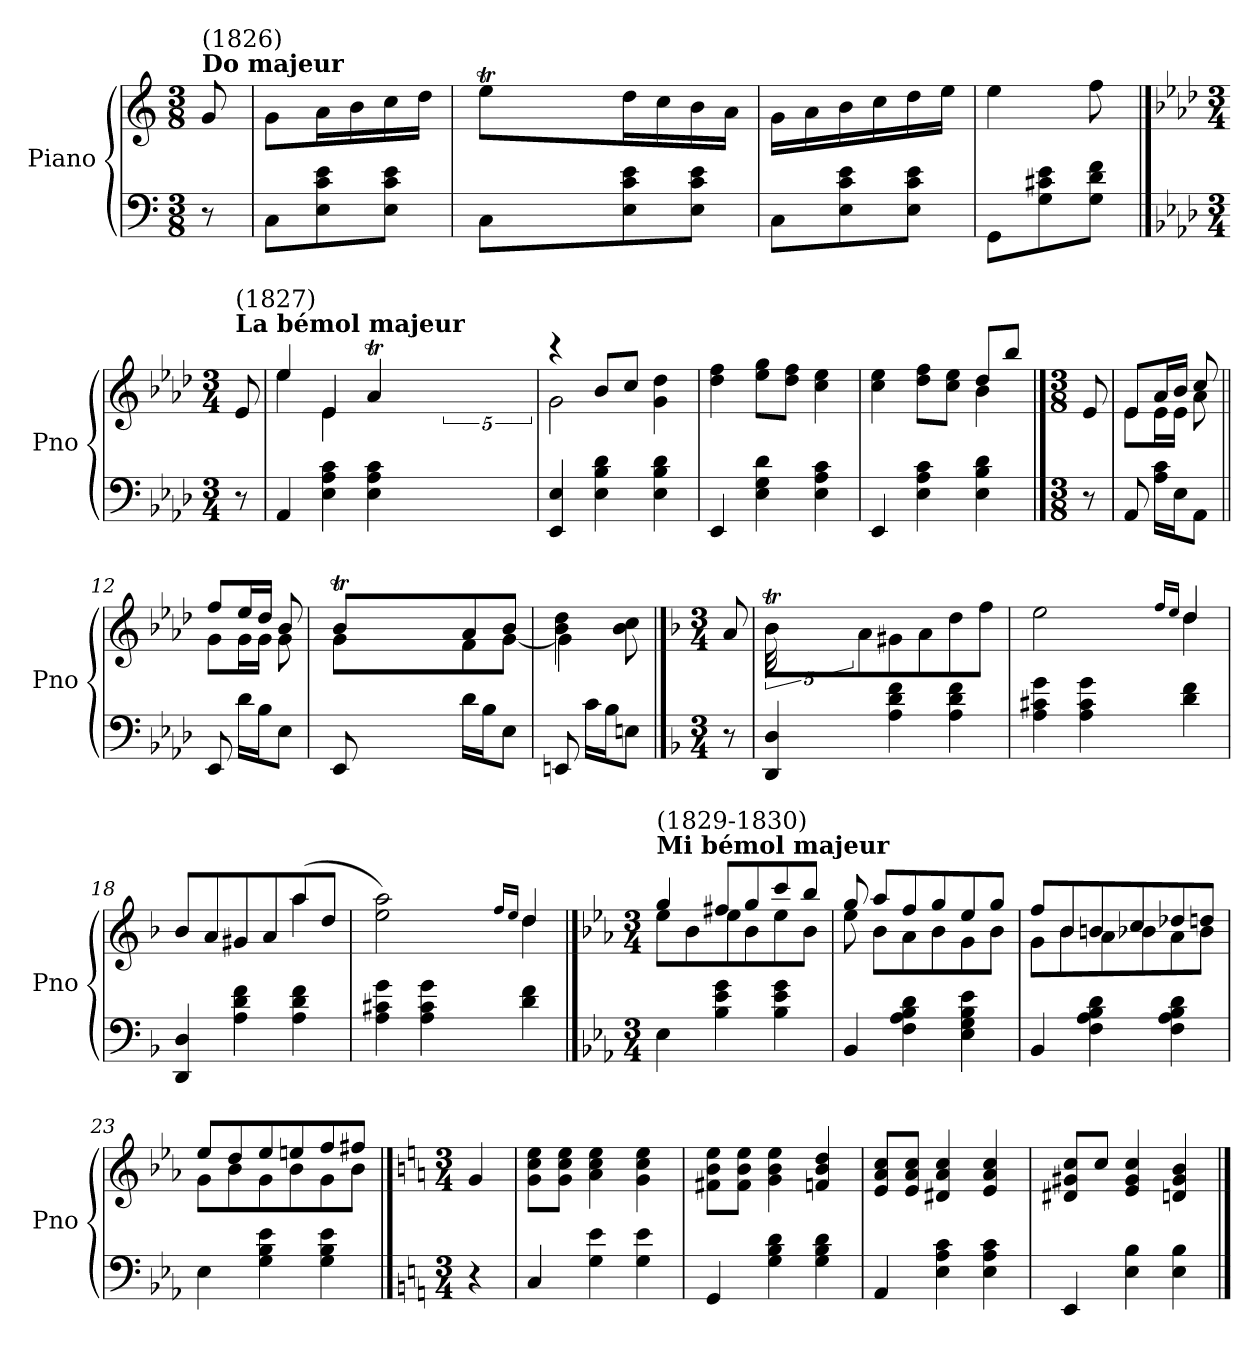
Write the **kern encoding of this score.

**kern	**kern
*part1	*part1
*staff2	*staff1
*I"Piano	*
*I'Pno	*
*clefF4	*clefG2
*k[]	*k[]
*M3/8	*M3/8
=	=
!	!LO:TX:a:B:t=Do majeur
!	!LO:TX:a:t=(1826)
8r	8g/
=1	=1
8C\L	8g\L
8E\ 8ci\ 8e\	16a\L
.	16b\
8E\ 8c\ 8e\J	16cc\
.	16dd\JJ
=2	=2
*	*^
!	!	!LO:N:vis=32
8C\L	8eet\L	960%17eeyy
!	!	!LO:N:vis=32
.	.	960%17ffyy
!	!	!LO:N:vis=32
.	.	960%17eeyy
!	!	!LO:N:vis=32
.	.	960%17ffyy
!	!	!LO:N:vis=32
.	.	960%17eeyy
!	!	!LO:N:vis=32
.	.	960%17ffyy
!	!	!LO:N:vis=32
.	.	960%17eeyy
.	.	960%241ryy
8E\ 8ci\ 8e\	16dd\L	.
.	16cc\	.
8E\ 8c\ 8e\J	16b\	.
.	16a\JJ	.
*	*v	*v
=3	=3
8C\L	16g\LL
.	16a\
8E\ 8ci\ 8e\	16b\
.	16cc\
8E\ 8c\ 8e\J	16dd\
.	16ee\JJ
=4	=4
8GG\L	4ee\
8G\ 8c#X\ 8e\	.
8G\ 8d\ 8f\J	8ff\
!!LO:LB:g=z
==5	==5
*k[b-e-a-d-]	*k[b-e-a-d-]
*M3/4	*M3/4
!	!LO:TX:a:B:t=La bémol majeur
!	!LO:TX:a:t=(1827)
8r	8e-/
=6	=6
*	*^
4AA-/	4ee-\	4ee-/
4E-\ 4A-\ 4c\	4e-/	4e-\
4E-\ 4A-\ 4c\	4a-T/	32a-yy
.	.	32b-yy
.	.	32a-yy
.	.	32b-yy
.	.	40a-yy
.	.	40b-yy
.	.	40a-yy
.	.	40b-yy
.	.	40a-yy
=7	=7	=7
4EE-/ 4E-/	2g\	4rccc
4E-\ 4B-\ 4d-\	.	8b-/L
.	.	8cc/J
4E-\ 4B-\ 4d-\	4g\ 4dd-\	4ryy
*	*v	*v
=8	=8
4EE-/	4dd-\ 4ff\
4E-\ 4G\ 4d-\	8ee-\ 8gg\L
.	8dd-\ 8ff\J
4E-\ 4A-\ 4c\	4cc\ 4ee-\
=9	=9
*	*^
4EE-/	4cc\ 4ee-\	2ryy
4E-\ 4A-\ 4c\	8dd-\ 8ff\L	.
.	8cc\ 8ee-\J	.
4E-\ 4B-\ 4d-\	4b-\	8dd-/L
.	.	8bb-/J
*	*v	*v
!!LO:LB:g=z
==10	==10
*M3/8	*M3/8
*	*^
!	!LO:TX:a:B:t=La bémol majeur	!
!	!LO:TX:a:t=(1829-1830)	!
*	*v	*v
8r	8e-/
=11	=11
*	*^
8AA-/	8e-/L	8e-\L
16A-\ 16c\LL	16a-/L	16e-\L
16E-\J	16b-/JJ	16e-\JJ
8AA-\J	8cc/	8a-\
=12||	=12||	=12||
8EE-/	8ff/L	8g\L
16d-\LL	16ee-/L	16g\L
16B-\J	16dd-/JJ	16g\JJ
8E-\J	8b-/	8g\
=13	=13	=13
*	*	*^
!	!	!	!LO:N:vis=32
8EE-/	8b-T/L	8g\L	960%17b-yy
!	!	!	!LO:N:vis=32
.	.	.	960%17ccyy
!	!	!	!LO:N:vis=32
.	.	.	960%17b-yy
!	!	!	!LO:N:vis=32
.	.	.	960%17ccyy
!	!	!	!LO:N:vis=32
.	.	.	960%17b-yy
!	!	!	!LO:N:vis=32
.	.	.	960%17ccyy
!	!	!	!LO:N:vis=32
.	.	.	960%17b-yy
.	.	.	960%241ryy
16d-\LL	8a-/	8f\	.
16B-\J	.	.	.
8E-\J	8b-/J	[8g\J	.
*	*	*v	*v
=14	=14	=14
8EEn/	4b-\ 4dd-\	4g\]
16c\LL	.	.
16B-\J	.	.
8En\J	8b-\ 8cc\	8ryy
*	*v	*v
!!LO:LB:g=z
==15	==15
*k[b-]	*k[b-]
*M3/4	*M3/4
*	*^
!	!LO:TX:a:B:t=La partenza en ré mineur	!
!	!LO:TX:a:t=(1827)	!
*	*v	*v
8r	8a/
=16	=16
*	*^
4DD/ 4D/	8b-T\L	40b-
.	.	40ccyy
.	.	40b-yy
.	.	40ccyy
.	.	40b-yy
.	8a\	2ryy
4A\ 4d\ 4f\	8g#X\	.
.	8a\	.
4A\ 4d\ 4f\	8dd\	.
.	8ff\J	8ryy
=17	=17	=17
4A\ 4c#X\ 4g\	2ee\	4..ee\yy
4A\ 4c#\ 4g\	.	.
.	.	32ff\LLLyy
.	.	32ee\JJJyy
.	16qff/LL	.
.	16qee/JJ	.
4d\ 4f\	4dd\	4dd/
=18	=18	=18
4DD/ 4D/	8b-/L	2ryy
.	8a/	.
4A\ 4d\ 4f\	8g#X/	.
.	8a/	.
4A\ 4d\ 4f\	(8aa/	4aa\
.	8dd/J	.
=19	=19	=19
4A\ 4c#X\ 4g\	2ee\ 2aa\)	4..aa\yy
4Aj\ 4c#\ 4g\	.	.
.	.	32ff\LLLyy
.	.	32ee\JJJyy
.	16qff/LL	.
.	16qee/JJ	.
4d\ 4f\	4dd/	4dd\
!!LO:LB:g=z	!!
==20	==20	==20
*k[b-e-a-]	*k[b-e-a-]	*
*M3/4	*M3/4	*
!	!LO:TX:a:B:t=Mi bémol majeur	!
!	!LO:TX:a:t=(1829-1830)	!
4E-\	4gg/	8ee-\L
.	.	8b-\
4B-\ 4e-\ 4g\	8ff#X/L	8ee-\
.	8gg/	8b-\
4B-\ 4e-\ 4g\	8ccc/	8ee-\
.	8bb-/J	8b-\J
=21	=21	=21
4BB-/	8gg/	8ee-\
.	8aa-/L	8b-\L
4F\ 4A-\ 4B-\ 4d\	8ff/	8a-\
.	8gg/	8b-\
4E-\ 4G\ 4B-\ 4e-\	8ee-/	8g\
.	8gg/J	8b-\J
=22	=22	=22
4BB-/	8ff/L	8g\L
.	8b-/	8b-\
4F\ 4A-\ 4B-\ 4d\	8bn/	8a-\
.	8cc/	8b-X\
4F\ 4A-\ 4B-\ 4d\	8dd-X/	8a-\
.	8ddn/J	8b-\J
=23	=23	=23
4E-\	8ee-/L	8g\L
.	8dd/	8b-\
4G\ 4B-\ 4e-\	8ee-/	8g\
.	8een/	8b-\
4G\ 4B-\ 4e-\	8ff/	8g\
.	8ff#X/J	8b-\J
*	*v	*v
!!LO:LB:g=z
==24	==24
*k[]	*k[]
*M3/4	*M3/4
*	*^
!	!LO:TX:a:B:t=Do majeur	!
!	!LO:TX:a:t=(1831)	!
*	*v	*v
4r	4g/
=25	=25
4C/	8g\ 8cc\ 8ee\L
.	8g\ 8cc\ 8ee\J
4G\ 4e\	4a\ 4cc\ 4ee\
4G\ 4e\	4g\ 4cc\ 4ee\
=26	=26
4GG/	8f#X\ 8b\ 8ee\L
.	8f#\ 8b\ 8ee\J
4G\ 4B\ 4d\	4g\ 4b\ 4ee\
4G\ 4B\ 4d\	4fn/ 4b/ 4dd/
=27	=27
4AA/	8e/ 8a/ 8cc/L
.	8e/ 8a/ 8cc/J
4E\ 4A\ 4c\	4d#X/ 4a/ 4cc/
4E\ 4A\ 4c\	4e/ 4a/ 4cc/
=28	=28
4EE/	8d#X/ 8g#X/ 8cc/L
.	8cc/J
4E\ 4B\	4e/ 4g#/ 4cc/
4E\ 4B\	4dn/ 4g#/ 4b/
==	==
*-	*-
